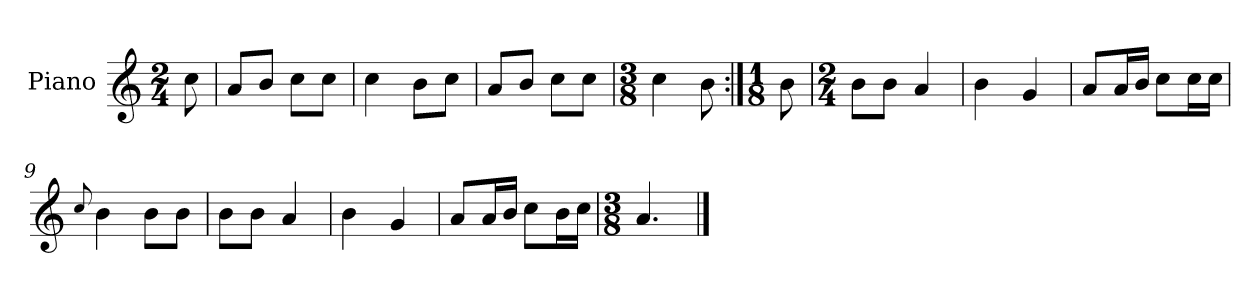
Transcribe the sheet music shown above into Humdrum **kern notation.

**kern
*part1
*staff1
*I"Piano
*I'Pno.
*clefG2
*k[]
*M2/4
=
8cc\
=1
8a/L
8b/J
8cc\L
8cc\J
=2
4cc\
8b\L
8cc\J
=3
8a/L
8b/J
8cc\L
8cc\J
=4
*M3/8
4cc\
8b\
=5:|!
*M1/8
8b\
=6
*M2/4
8b\L
8b\J
4a/
=7
4b\
4g/
=8
8a/L
16a/L
16b/JJ
8cc\L
16cc\L
16cc\JJ
=9
8qqcc/
4b\
8b\L
8b\J
!!LO:LB:g=z
=10
8b\L
8b\J
4a/
=11
4b\
4g/
=12
8a/L
16a/L
16b/JJ
8cc\L
16b\L
16cc\JJ
=13
*M3/8
4.a/
==
*-
